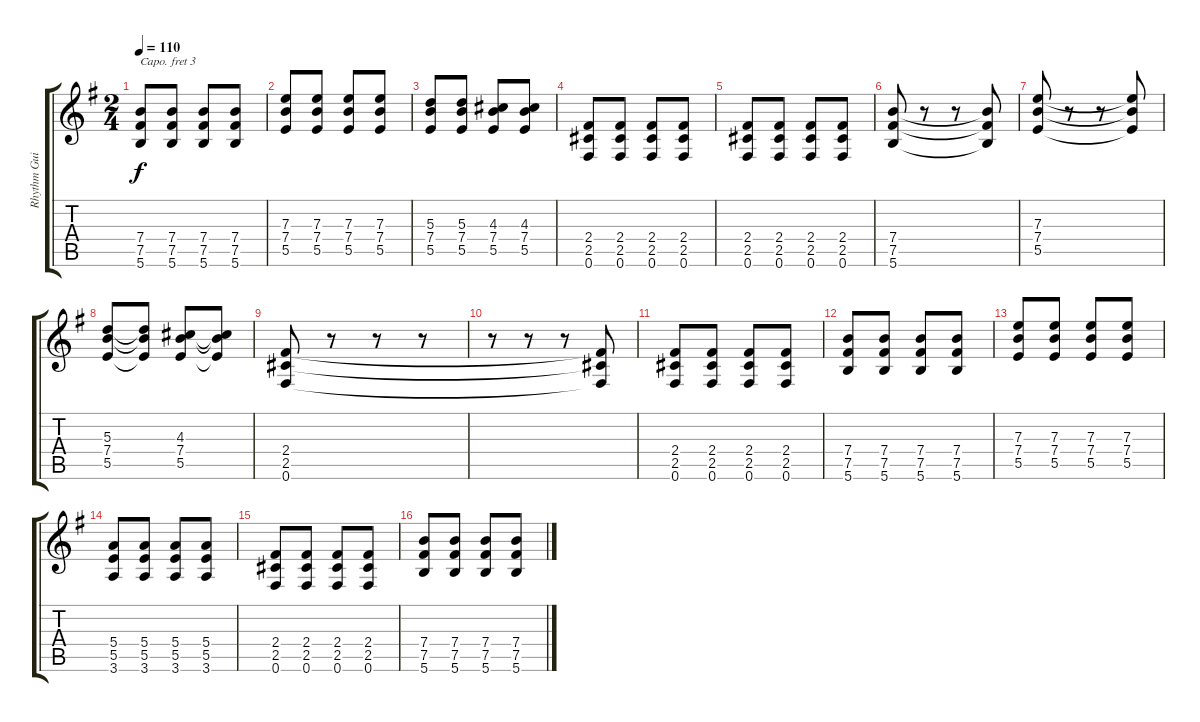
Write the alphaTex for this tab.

\track ("Rhythm Guitar" "Rhythm Gui") {instrument electricguitarmuted}
\staff {score tabs}
\capo 3
\tuning (Eb4 Bb3 Gb3 Db3 Ab2 Eb2) {hide}
\ts (2 4)
\tempo 110
\clef g2
\ks g
(7.4 7.5 5.6).8{dy f} (7.4 7.5 5.6).8 (7.4 7.5 5.6).8 (7.4 7.5 5.6).8 |
(7.3 7.4 5.5).8 (7.3 7.4 5.5).8 (7.3 7.4 5.5).8 (7.3 7.4 5.5).8 |
(5.3 7.4 5.5).8 (5.3 7.4 5.5).8 (4.3 7.4 5.5).8 (4.3 7.4 5.5).8 |
(2.4 2.5 0.6).8 (2.4 2.5 0.6).8 (2.4 2.5 0.6).8 (2.4 2.5 0.6).8 |
(2.4 2.5 0.6).8 (2.4 2.5 0.6).8 (2.4 2.5 0.6).8 (2.4 2.5 0.6).8 |
(7.4 7.5 5.6).8 r.8 r.8 (7.4{t} 7.5{t} 5.6{t}).8 |
(7.3 7.4 5.5).8 r.8 r.8 (7.3{t} 7.4{t} 5.5{t}).8 |
(5.3 7.4 5.5).8 (5.3{t} 7.4{t} 5.5{t}).8 (4.3 7.4 5.5).8 (4.3{t} 7.4{t} 5.5{t}).8 |
(2.4 2.5 0.6).8 r.8 r.8 r.8 |
r.8 r.8 r.8 (2.4{t} 2.5{t} 0.6{t}).8 |
(2.4 2.5 0.6).8 (2.4 2.5 0.6).8 (2.4 2.5 0.6).8 (2.4 2.5 0.6).8 |
(7.4 7.5 5.6).8 (7.4 7.5 5.6).8 (7.4 7.5 5.6).8 (7.4 7.5 5.6).8 |
(7.3 7.4 5.5).8 (7.3 7.4 5.5).8 (7.3 7.4 5.5).8 (7.3 7.4 5.5).8 |
(5.4 5.5 3.6).8 (5.4 5.5 3.6).8 (5.4 5.5 3.6).8 (5.4 5.5 3.6).8 |
(2.4 2.5 0.6).8 (2.4 2.5 0.6).8 (2.4 2.5 0.6).8 (2.4 2.5 0.6).8 |
(7.4 7.5 5.6).8 (7.4 7.5 5.6).8 (7.4 7.5 5.6).8 (7.4 7.5 5.6).8
